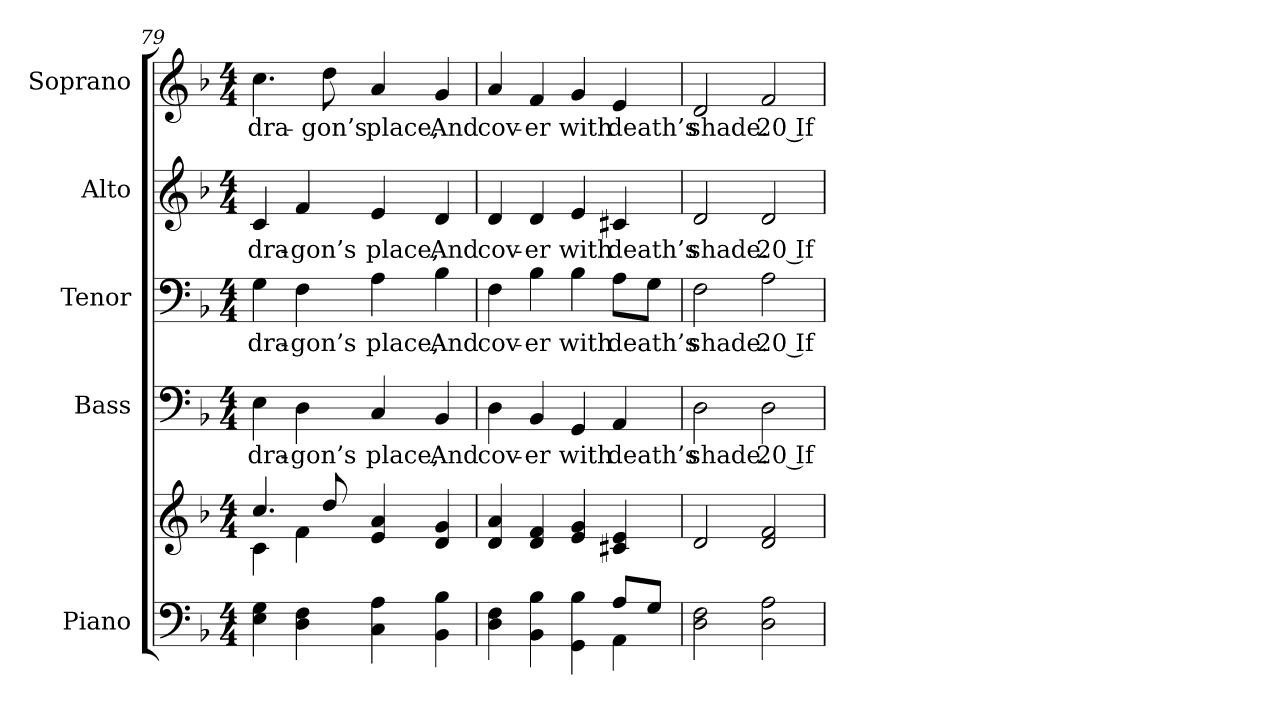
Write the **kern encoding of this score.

**kern	**kern	**kern	**text	**kern	**text	**kern	**text	**kern	**text
*part5	*part5	*part4	*part4	*part3	*part3	*part2	*part2	*part1	*part1
*staff6	*staff5	*staff4	*staff4	*staff3	*staff3	*staff2	*staff2	*staff1	*staff1
*I"Piano	*	*I"Bass	*	*I"Tenor	*	*I"Alto	*	*I"Soprano	*
*I'Pno.	*	*I'B.	*	*I'T.	*	*I'A.	*	*I'S.	*
*clefF4	*clefG2	*clefF4	*	*clefF4	*	*clefG2	*	*clefG2	*
*k[b-]	*k[b-]	*k[b-]	*	*k[b-]	*	*k[b-]	*	*k[b-]	*
*F:	*F:	*F:	*	*F:	*	*F:	*	*F:	*
*M4/4	*M4/4	*M4/4	*	*M4/4	*	*M4/4	*	*M4/4	*
=79	=79	=79	=79	=79	=79	=79	=79	=79	=79
*	*^	*	*	*	*	*	*	*	*
!	!	!	!	!LO:LY:b:color=#000000	!	!	!	!	!	!
!	!	!	!	!	!	!LO:LY:b:color=#000000	!	!	!	!
!	!	!	!	!	!	!	!	!LO:LY:b:color=#000000	!	!
!	!	!	!	!	!	!	!	!	!	!LO:LY:b:color=#000000
4Ei\ 4Gi	4.cci/	4ci\	4Ei\	dra-	4Gi\	dra-	4ci/	dra-	4.cci\	dra-
!	!	!	!	!LO:LY:b:color=#000000	!	!	!	!	!	!
!	!	!	!	!	!	!LO:LY:b:color=#000000	!	!	!	!
!	!	!	!	!	!	!	!	!LO:LY:b:color=#000000	!	!
4Di\ 4Fi	.	4fi\	4Di\	-gon’s	4Fi\	-gon’s	4fi/	-gon’s	.	.
!	!	!	!	!	!	!	!	!	!	!LO:LY:b:color=#000000
.	8ddi/	.	.	.	.	.	.	.	8ddi\	-gon’s
!	!	!	!	!LO:LY:b:color=#000000	!	!	!	!	!	!
!	!	!	!	!	!	!LO:LY:b:color=#000000	!	!	!	!
!	!	!	!	!	!	!	!	!LO:LY:b:color=#000000	!	!
!	!	!	!	!	!	!	!	!	!	!LO:LY:b:color=#000000
4Ci\ 4Ai	4ei/ 4ai	2ryy	4Ci/	place,	4Ai\	place,	4ei/	place,	4ai/	place,
!	!	!	!	!LO:LY:b:color=#000000	!	!	!	!	!	!
!	!	!	!	!	!	!LO:LY:b:color=#000000	!	!	!	!
!	!	!	!	!	!	!	!	!LO:LY:b:color=#000000	!	!
!	!	!	!	!	!	!	!	!	!	!LO:LY:b:color=#000000
4BB-i\ 4B-i	4di/ 4gi	.	4BB-i/	And	4B-i\	And	4di/	And	4gi/	And
*	*v	*v	*	*	*	*	*	*	*	*
!!LO:PB:g=z
=80	=80	=80	=80	=80	=80	=80	=80	=80	=80
*^	*	*	*	*	*	*	*	*	*
!	!	!	!	!LO:LY:b:color=#000000	!	!	!	!	!	!
!	!	!	!	!	!	!LO:LY:b:color=#000000	!	!	!	!
!	!	!	!	!	!	!	!	!LO:LY:b:color=#000000	!	!
!	!	!	!	!	!	!	!	!	!	!LO:LY:b:color=#000000
4Di\ 4Fi	2ryy	4di/ 4ai	4Di\	cov-	4Fi\	cov-	4di/	cov-	4ai/	cov-
!	!	!	!	!LO:LY:b:color=#000000	!	!	!	!	!	!
!	!	!	!	!	!	!LO:LY:b:color=#000000	!	!	!	!
!	!	!	!	!	!	!	!	!LO:LY:b:color=#000000	!	!
!	!	!	!	!	!	!	!	!	!	!LO:LY:b:color=#000000
4BB-i\ 4B-i	.	4di/ 4fi	4BB-i/	-er	4B-i\	-er	4di/	-er	4fi/	-er
!	!	!	!	!LO:LY:b:color=#000000	!	!	!	!	!	!
!	!	!	!	!	!	!LO:LY:b:color=#000000	!	!	!	!
!	!	!	!	!	!	!	!	!LO:LY:b:color=#000000	!	!
!	!	!	!	!	!	!	!	!	!	!LO:LY:b:color=#000000
4GGi\ 4B-i	4ryy	4ei/ 4gi	4GGi/	with	4B-i\	with	4ei/	with	4gi/	with
!	!	!	!	!LO:LY:b:color=#000000	!	!	!	!	!	!
!	!	!	!	!	!	!LO:LY:b:color=#000000	!	!	!	!
!	!	!	!	!	!	!	!	!LO:LY:b:color=#000000	!	!
!	!	!	!	!	!	!	!	!	!	!LO:LY:b:color=#000000
8Ai/L	4AAi\	4c#Xi/ 4ei	4AAi/	death’s	8Ai\L	death’s	4c#Xi/	death’s	4ei/	death’s
8Gi/J	.	.	.	.	8Gi\J	.	.	.	.	.
*v	*v	*	*	*	*	*	*	*	*	*
=81	=81	=81	=81	=81	=81	=81	=81	=81	=81
!	!	!	!LO:LY:b:color=#000000	!	!	!	!	!	!
!	!	!	!	!	!LO:LY:b:color=#000000	!	!	!	!
!	!	!	!	!	!	!	!LO:LY:b:color=#000000	!	!
!	!	!	!	!	!	!	!	!	!LO:LY:b:color=#000000
2Di\ 2Fi	2di/	2Di\	shade.	2Fi\	shade.	2di/	shade.	2di/	shade.
!	!	!	!LO:LY:b:color=#000000	!	!	!	!	!	!
!	!	!	!	!	!LO:LY:b:color=#000000	!	!	!	!
!	!	!	!	!	!	!	!LO:LY:b:color=#000000	!	!
!	!	!	!	!	!	!	!	!	!LO:LY:b:color=#000000
2Di\ 2Ai	2di/ 2fi	2Di\	20 If	2Ai\	20 If	2di/	20 If	2fi/	20 If
=	=	=	=	=	=	=	=	=	=
*-	*-	*-	*-	*-	*-	*-	*-	*-	*-
